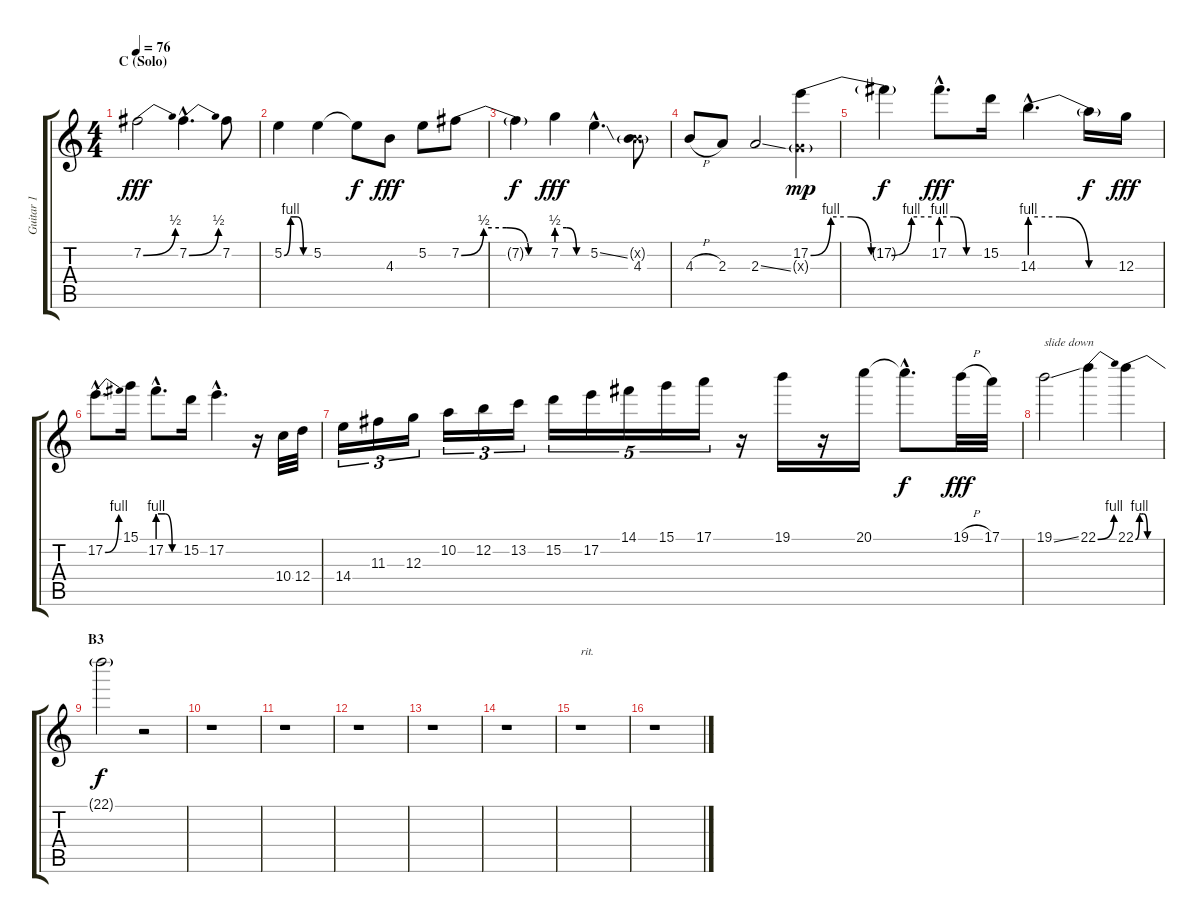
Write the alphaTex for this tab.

\track ("Guitar 1" "Guitar 1") {instrument distortionguitar}
\staff {score tabs}
\tuning (E4 B3 G3 D3 A2 E2) {hide}
\ts (4 4)
\section ("" "C (Solo)")
\tempo 76
\clef g2
\ks c
7.2{be (bend 0 0 60 2)}.2{dy fff} 7.2{be (bend 0 0 60 2) hac}.4{d} 7.2.8 |
5.2{be (custom 0 0 15 4 30 4 45 0 60 0)}.4 5.2.4 5.2{t}.8{dy f} 4.3.8{dy fff} 5.2.8 7.2{be (custom 0 0 15 2 30 2 45 0 60 0)}.8 |
7.2{t}.4{dy f} 7.2{be (custom 0 2 20 2 40 0 60 0)}.4{dy fff} 5.2{ss hac}.4{d} (0.2{g x} 4.3).8 |
4.3{h}.8 2.3.8 2.3{ss}.2 (17.2{be (custom 0 0 10 4 20 4 30 0 40 0 50 4 60 4)} 0.3{g x}).4{dy mp} |
17.2{t}.4{dy f} 17.2{be (custom 0 4 20 4 40 0 60 0) hac}.8{d dy fff} 15.2.16 14.3{be (custom 0 4 20 4 40 0 60 0) hac}.4{d} 14.3{t}.16{dy f} 12.3.16{dy fff} |
17.2{be (bend 0 0 60 4) hac}.8{d} 15.1.16 17.2{be (custom 0 4 20 4 40 0 60 0) hac}.8{d} 15.2.16 17.2{hac}.4{d} r.16 10.4.32 12.4.32 |
14.4.16{tu (3 2)} 11.3.16{tu (3 2)} 12.3.16{tu (3 2)} 10.2.16{tu (3 2)} 12.2.16{tu (3 2)} 13.2.16{tu (3 2)} 15.2.16{tu (5 4)} 17.2.16{tu (5 4)} 14.1.16{tu (5 4)} 15.1.16{tu (5 4)} 17.1.16{tu (5 4)} r.16 19.1.16 r.16 20.1.16 20.1{hac t}.8{d dy f} 19.1{h}.32{dy fff} 17.1.32 |
19.1{ss}.2{txt "slide down"} 22.1{be (bend 0 0 60 4)}.4 22.1{be (custom 0 0 10 4 15 4 20 4 30 0 45 0 60 0)}.4 |
\section ("" "B3")
22.1{t}.2{dy f} r.2 |
r.1 |
r.1 |
r.1 |
r.1 |
r.1 |
r.1{txt "rit."} |
r.1
